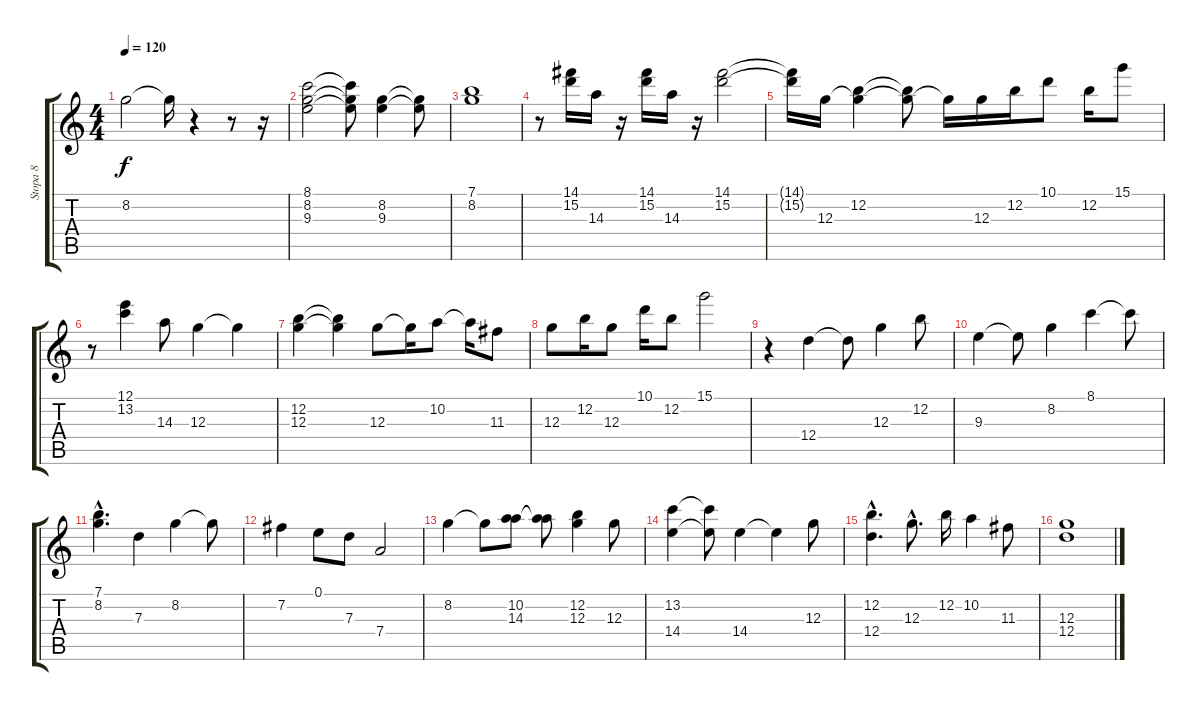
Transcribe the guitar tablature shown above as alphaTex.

\track ("Stopa 8" "Stopa 8") {instrument electricguitarjazz}
\staff {score tabs}
\tuning (E4 B3 G3 D3 A2 E2) {hide}
\ts (4 4)
\tempo 120
\clef g2
\ks c
8.2.2{dy f} 8.2{t}.16 r.4 r.8 r.16 |
(8.1 8.2 9.3).2 (8.1{t} 8.2{t} 9.3{t}).8 (8.2 9.3).4 (8.2{t} 9.3{t}).8 |
(7.1 8.2).1 |
r.8 (14.1 15.2).16 14.3.16 r.16 (14.1 15.2).16 14.3.16 r.16 (14.1 15.2).2 |
(14.1{t} 15.2{t}).16 12.3.16 (12.2 12.3{t}).4 (12.2{t} 12.3{t}).8 12.3{t}.16 12.3.16 12.2.16 10.1.8 12.2.16 15.1.8 |
r.8 (12.1 13.2).4 14.3.8 12.3.4 12.3{t}.4 |
(12.2 12.3).4 (12.2{t} 12.3{t}).4 12.3.8 12.3{t}.16 10.2.8 10.2{t}.16 11.3.8 |
12.3.8 12.2.16 12.3.8 10.1.16 12.2.8 15.1.2 |
r.4 12.4.4 12.4{t}.8 12.3.4 12.2.8 |
9.3.4 9.3{t}.8 8.2.4 8.1.4 8.1{t}.8 |
(7.1{hac} 8.2{hac}).4{d} 7.3.4 8.2.4 8.2{t}.8 |
7.2.4 0.1.8 7.3.8 7.4.2 |
8.2.4 8.2{t}.8 (10.2 14.3).8 (10.2{t} 14.3{t}).8 (12.2 12.3).4 12.3.8 |
(13.2 14.4).4 (13.2{t} 14.4{t}).8 14.4.4 14.4{t}.4 12.3.8 |
(12.2{hac} 12.4{hac}).4{d} 12.3{hac}.8{d} 12.2.16 10.2.4 11.3.8 |
(12.3 12.4).1
